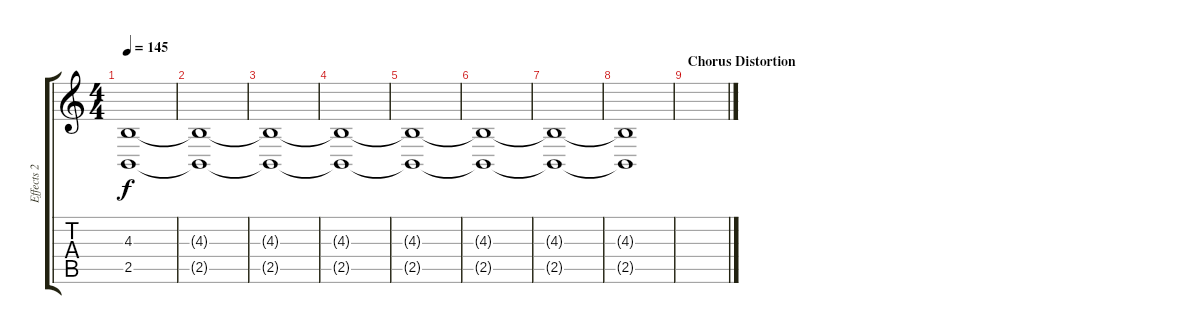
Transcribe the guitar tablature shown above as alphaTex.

\track ("Effects 2" "Effects 2") {instrument synthstrings2}
\staff {score tabs}
\tuning (E4 B3 G3 D3 A2 E2) {hide}
\ts (4 4)
\tempo 145
\clef g2
\ks c
(4.3{t} 2.5{t}).1{dy f} |
(4.3{t} 2.5{t}).1 |
(4.3{t} 2.5{t}).1 |
(4.3{t} 2.5{t}).1 |
(4.3{t} 2.5{t}).1 |
(4.3{t} 2.5{t}).1 |
(4.3{t} 2.5{t}).1 |
(4.3{t} 2.5{t}).1 |
\section ("" "Chorus Distortion")
